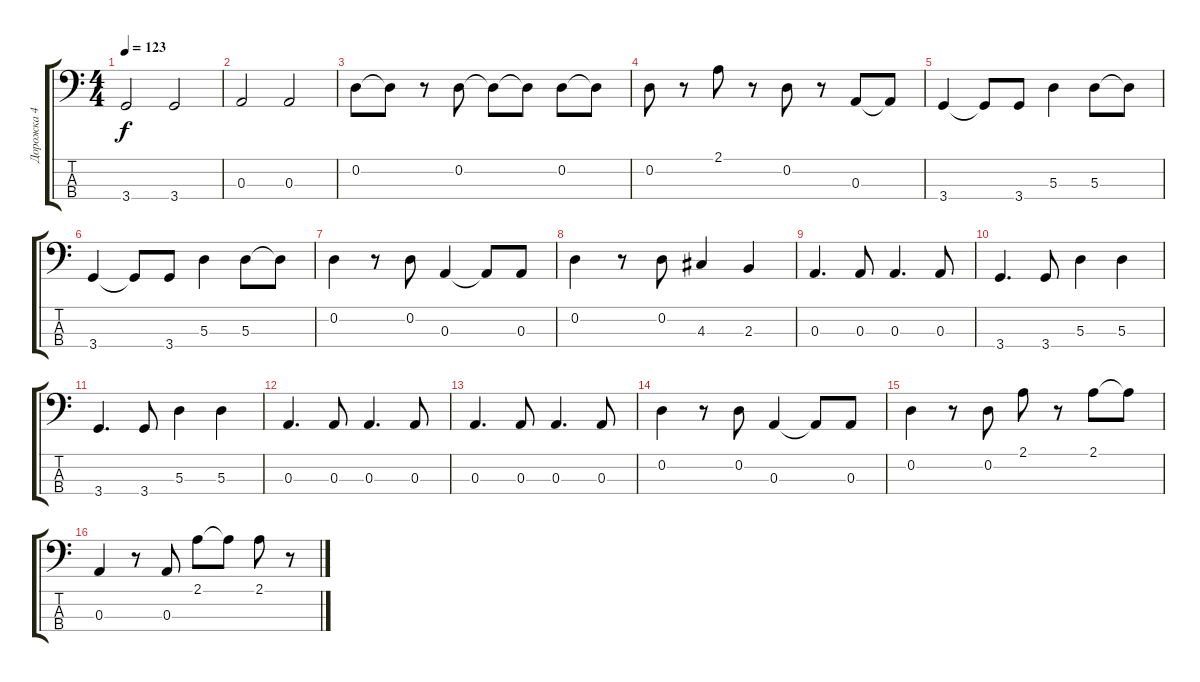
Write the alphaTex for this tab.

\track ("Дорожка 4" "Дорожка 4") {instrument acousticbass}
\staff {score tabs}
\tuning (G2 D2 A1 E1) {hide}
\ts (4 4)
\tempo 123
\clef f4
\ks c
3.4.2{dy f} 3.4.2 |
0.3.2 0.3.2 |
0.2.8 0.2{t}.8 r.8 0.2.8 0.2{t}.8 0.2{t}.8 0.2.8 0.2{t}.8 |
0.2.8 r.8 2.1.8 r.8 0.2.8 r.8 0.3.8 0.3{t}.8 |
3.4.4 3.4{t}.8 3.4.8 5.3.4 5.3.8 5.3{t}.8 |
3.4.4 3.4{t}.8 3.4.8 5.3.4 5.3.8 5.3{t}.8 |
0.2.4 r.8 0.2.8 0.3.4 0.3{t}.8 0.3.8 |
0.2.4 r.8 0.2.8 4.3.4 2.3.4 |
0.3.4{d} 0.3.8 0.3.4{d} 0.3.8 |
3.4.4{d} 3.4.8 5.3.4 5.3.4 |
3.4.4{d} 3.4.8 5.3.4 5.3.4 |
0.3.4{d} 0.3.8 0.3.4{d} 0.3.8 |
0.3.4{d} 0.3.8 0.3.4{d} 0.3.8 |
0.2.4 r.8 0.2.8 0.3.4 0.3{t}.8 0.3.8 |
0.2.4 r.8 0.2.8 2.1.8 r.8 2.1.8 2.1{t}.8 |
0.3.4 r.8 0.3.8 2.1.8 2.1{t}.8 2.1.8 r.8
